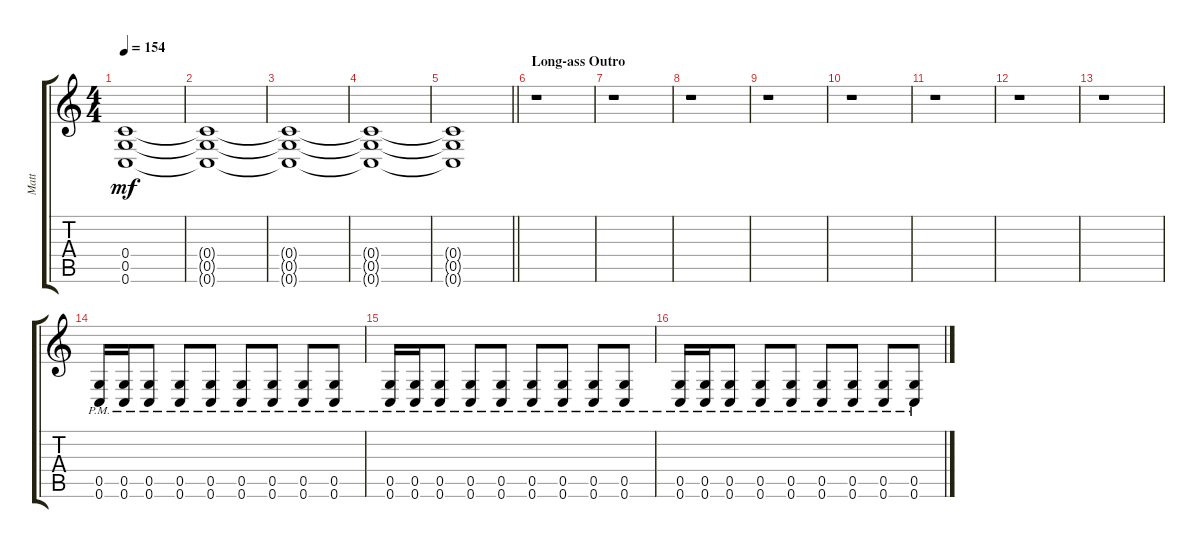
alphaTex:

\track ("Matt" "Matt") {instrument overdrivenguitar}
\staff {score tabs}
\tuning (D4 A3 F3 C3 G2 C2) {hide}
\ts (4 4)
\tempo 154
\clef g2
\ks c
(0.4{t} 0.5{t} 0.6{t}).1{dy mf} |
(0.4{t} 0.5{t} 0.6{t}).1 |
(0.4{t} 0.5{t} 0.6{t}).1 |
(0.4{t} 0.5{t} 0.6{t}).1 |
\barLineRight lightlight
(0.4{t} 0.5{t} 0.6{t}).1 |
\section ("" "Long-ass Outro")
r.1 |
r.1 |
r.1 |
r.1 |
r.1 |
r.1 |
r.1 |
r.1 |
(0.5{pm} 0.6{pm}).16 (0.5{pm} 0.6{pm}).16 (0.5{pm} 0.6{pm}).8 (0.5{pm} 0.6{pm}).8 (0.5{pm} 0.6{pm}).8 (0.5{pm} 0.6{pm}).8 (0.5{pm} 0.6{pm}).8 (0.5{pm} 0.6{pm}).8 (0.5{pm} 0.6{pm}).8 |
(0.5{pm} 0.6{pm}).16 (0.5{pm} 0.6{pm}).16 (0.5{pm} 0.6{pm}).8 (0.5{pm} 0.6{pm}).8 (0.5{pm} 0.6{pm}).8 (0.5{pm} 0.6{pm}).8 (0.5{pm} 0.6{pm}).8 (0.5{pm} 0.6{pm}).8 (0.5{pm} 0.6{pm}).8 |
(0.5{pm} 0.6{pm}).16 (0.5{pm} 0.6{pm}).16 (0.5{pm} 0.6{pm}).8 (0.5{pm} 0.6{pm}).8 (0.5{pm} 0.6{pm}).8 (0.5{pm} 0.6{pm}).8 (0.5{pm} 0.6{pm}).8 (0.5{pm} 0.6{pm}).8 (0.5{pm} 0.6{pm}).8
